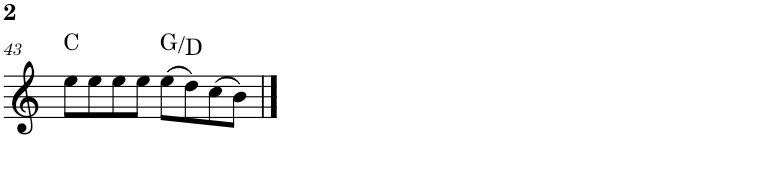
**kern	**harte
*part1	*part1
*staff1	*
*I"Piano	*
*I'Pno.	*
!!LO:PB:g=z
*clefG2	*
*k[]	*
*M4/4	*
=43	=43
8ee\L	C:maj
8ee\	.
8ee\	.
8ee\J	.
(8ee\L	G:maj/5
8dd\)	.
(8cc\	.
8b\J)	.
==	==
*-	*-
